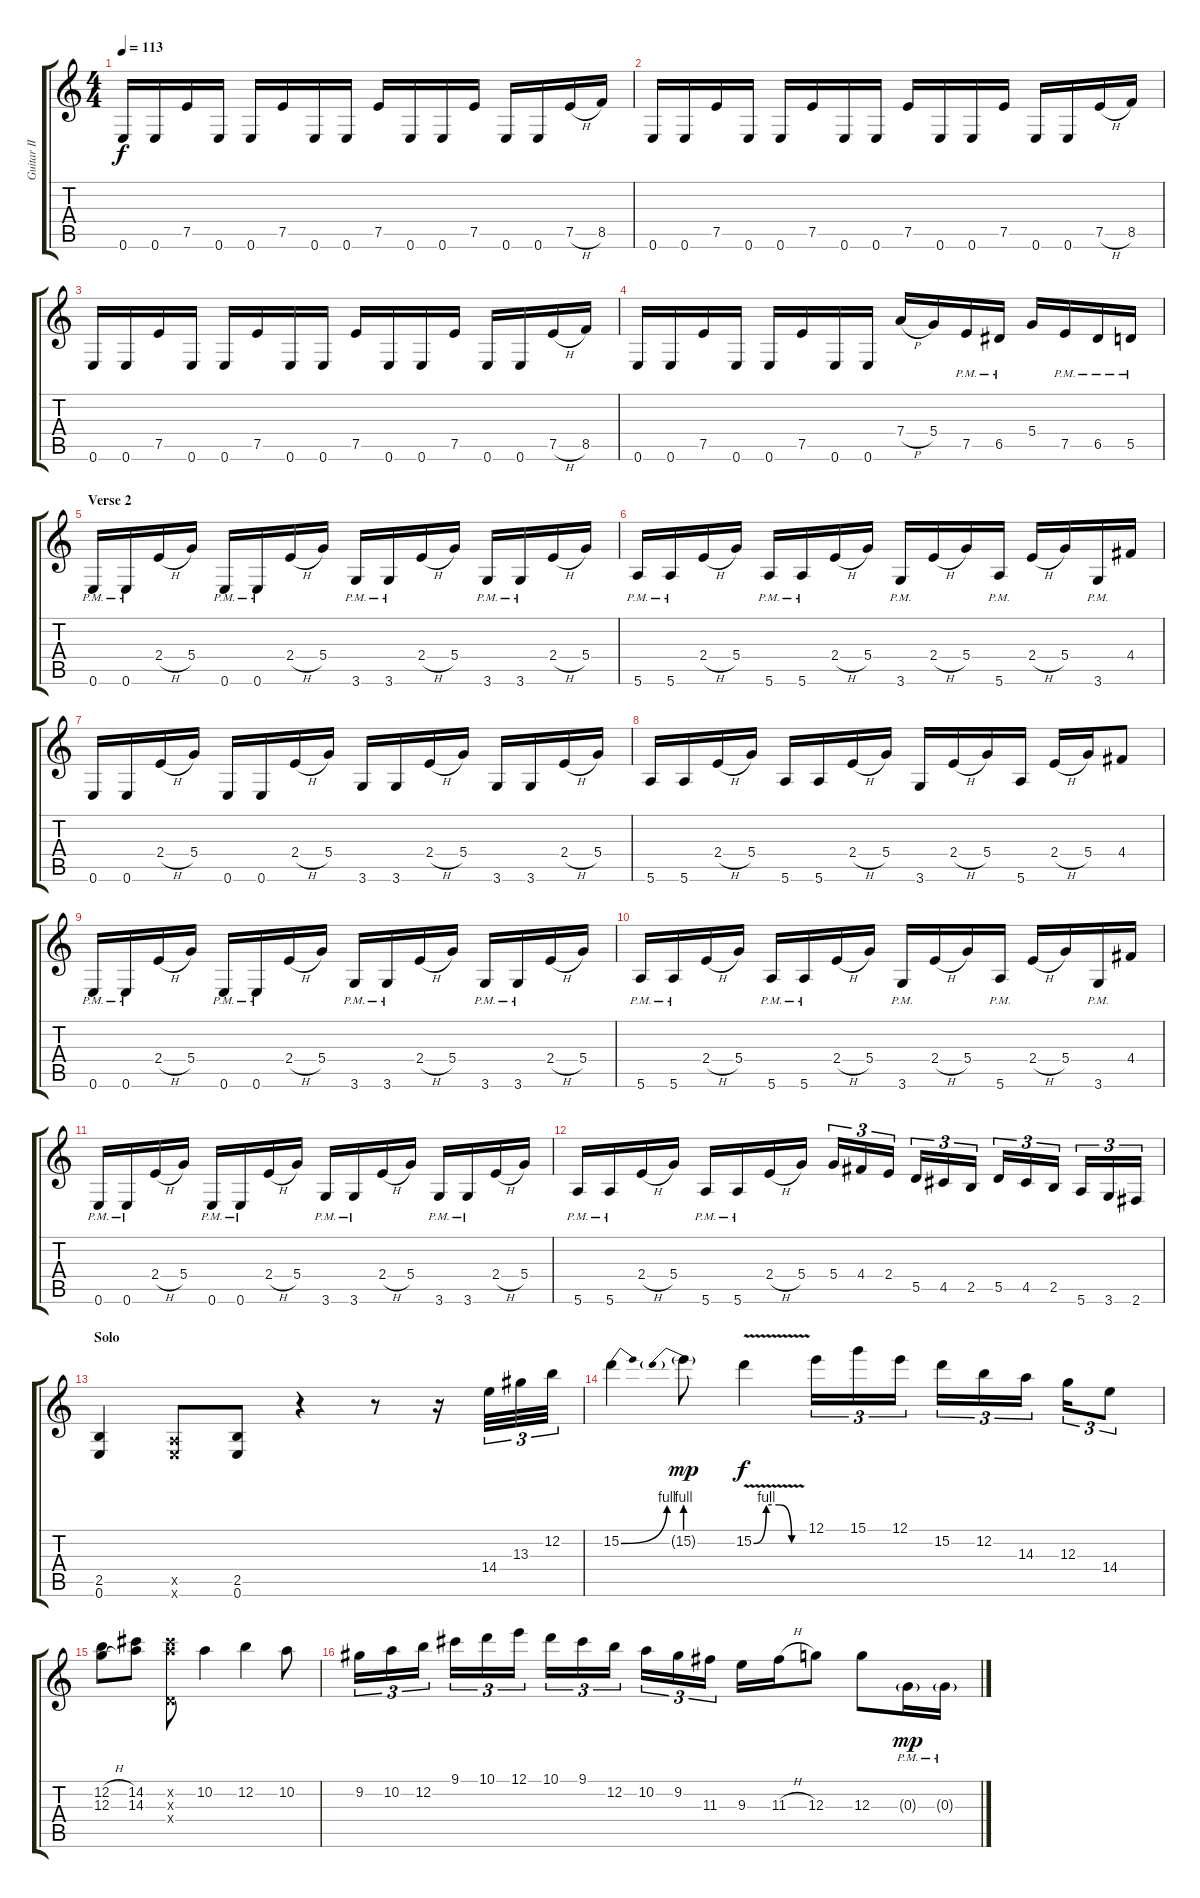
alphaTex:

\track ("Guitar II" "Guitar II") {instrument distortionguitar}
\staff {score tabs}
\tuning (E4 B3 G3 D3 A2 E2) {hide}
\ts (4 4)
\tempo 113
\clef g2
\ks c
0.6.16{dy f} 0.6.16 7.5.16 0.6.16 0.6.16 7.5.16 0.6.16 0.6.16 7.5.16 0.6.16 0.6.16 7.5.16 0.6.16 0.6.16 7.5{h}.16 8.5.16 |
0.6.16 0.6.16 7.5.16 0.6.16 0.6.16 7.5.16 0.6.16 0.6.16 7.5.16 0.6.16 0.6.16 7.5.16 0.6.16 0.6.16 7.5{h}.16 8.5.16 |
0.6.16 0.6.16 7.5.16 0.6.16 0.6.16 7.5.16 0.6.16 0.6.16 7.5.16 0.6.16 0.6.16 7.5.16 0.6.16 0.6.16 7.5{h}.16 8.5.16 |
0.6.16 0.6.16 7.5.16 0.6.16 0.6.16 7.5.16 0.6.16 0.6.16 7.4{h}.16 5.4.16 7.5{pm}.16 6.5{pm}.16 5.4.16 7.5{pm}.16 6.5{pm}.16 5.5{pm}.16 |
\section ("" "Verse 2")
0.6{pm}.16 0.6{pm}.16 2.4{h}.16 5.4.16 0.6{pm}.16 0.6{pm}.16 2.4{h}.16 5.4.16 3.6{pm}.16 3.6{pm}.16 2.4{h}.16 5.4.16 3.6{pm}.16 3.6{pm}.16 2.4{h}.16 5.4.16 |
5.6{pm}.16 5.6{pm}.16 2.4{h}.16 5.4.16 5.6{pm}.16 5.6{pm}.16 2.4{h}.16 5.4.16 3.6{pm}.16 2.4{h}.16 5.4.16 5.6{pm}.16 2.4{h}.16 5.4.16 3.6{pm}.16 4.4.16 |
0.6.16 0.6.16 2.4{h}.16 5.4.16 0.6.16 0.6.16 2.4{h}.16 5.4.16 3.6.16 3.6.16 2.4{h}.16 5.4.16 3.6.16 3.6.16 2.4{h}.16 5.4.16 |
5.6.16 5.6.16 2.4{h}.16 5.4.16 5.6.16 5.6.16 2.4{h}.16 5.4.16 3.6.16 2.4{h}.16 5.4.16 5.6.16 2.4{h}.16 5.4.16 4.4.8 |
0.6{pm}.16 0.6{pm}.16 2.4{h}.16 5.4.16 0.6{pm}.16 0.6{pm}.16 2.4{h}.16 5.4.16 3.6{pm}.16 3.6{pm}.16 2.4{h}.16 5.4.16 3.6{pm}.16 3.6{pm}.16 2.4{h}.16 5.4.16 |
5.6{pm}.16 5.6{pm}.16 2.4{h}.16 5.4.16 5.6{pm}.16 5.6{pm}.16 2.4{h}.16 5.4.16 3.6{pm}.16 2.4{h}.16 5.4.16 5.6{pm}.16 2.4{h}.16 5.4.16 3.6{pm}.16 4.4.16 |
0.6{pm}.16 0.6{pm}.16 2.4{h}.16 5.4.16 0.6{pm}.16 0.6{pm}.16 2.4{h}.16 5.4.16 3.6{pm}.16 3.6{pm}.16 2.4{h}.16 5.4.16 3.6{pm}.16 3.6{pm}.16 2.4{h}.16 5.4.16 |
5.6{pm}.16 5.6{pm}.16 2.4{h}.16 5.4.16 5.6{pm}.16 5.6{pm}.16 2.4{h}.16 5.4.16 5.4.16{tu (3 2)} 4.4.16{tu (3 2)} 2.4.16{tu (3 2)} 5.5.16{tu (3 2)} 4.5.16{tu (3 2)} 2.5.16{tu (3 2)} 5.5.16{tu (3 2)} 4.5.16{tu (3 2)} 2.5.16{tu (3 2)} 5.6.16{tu (3 2)} 3.6.16{tu (3 2)} 2.6.16{tu (3 2)} |
\section ("" "Solo")
(2.5 0.6).4 (0.5{x} 0.6{x}).8 (2.5 0.6).8 r.4 r.8 r.16 14.4.32{tu (3 2)} 13.3.32{tu (3 2)} 12.2.32{tu (3 2)} |
15.2{be (bend 0 0 60 4)}.4 15.2{be (prebend 0 4 60 4) g}.8{dy mp} 15.2{be (custom 0 0 15 4 30 4 45 0 60 0) v}.4{dy f} 12.1.16{tu (3 2)} 15.1.16{tu (3 2)} 12.1.16{tu (3 2)} 15.2.16{tu (3 2)} 12.2.16{tu (3 2)} 14.3.16{tu (3 2)} 12.3.16{tu (3 2)} 14.4.8{tu (3 2)} |
(12.2{h} 12.3{h}).8 (14.2 14.3).8 (14.2{x} 14.3{x} 0.4{x}).8 10.2.4 12.2.4 10.2.8 |
9.2.16{tu (3 2)} 10.2.16{tu (3 2)} 12.2.16{tu (3 2)} 9.1.16{tu (3 2)} 10.1.16{tu (3 2)} 12.1.16{tu (3 2)} 10.1.16{tu (3 2)} 9.1.16{tu (3 2)} 12.2.16{tu (3 2)} 10.2.16{tu (3 2)} 9.2.16{tu (3 2)} 11.3.16{tu (3 2)} 9.3.16 11.3{h}.16 12.3.8 12.3.8 0.3{g pm}.16{dy mp} 0.3{g pm}.16
